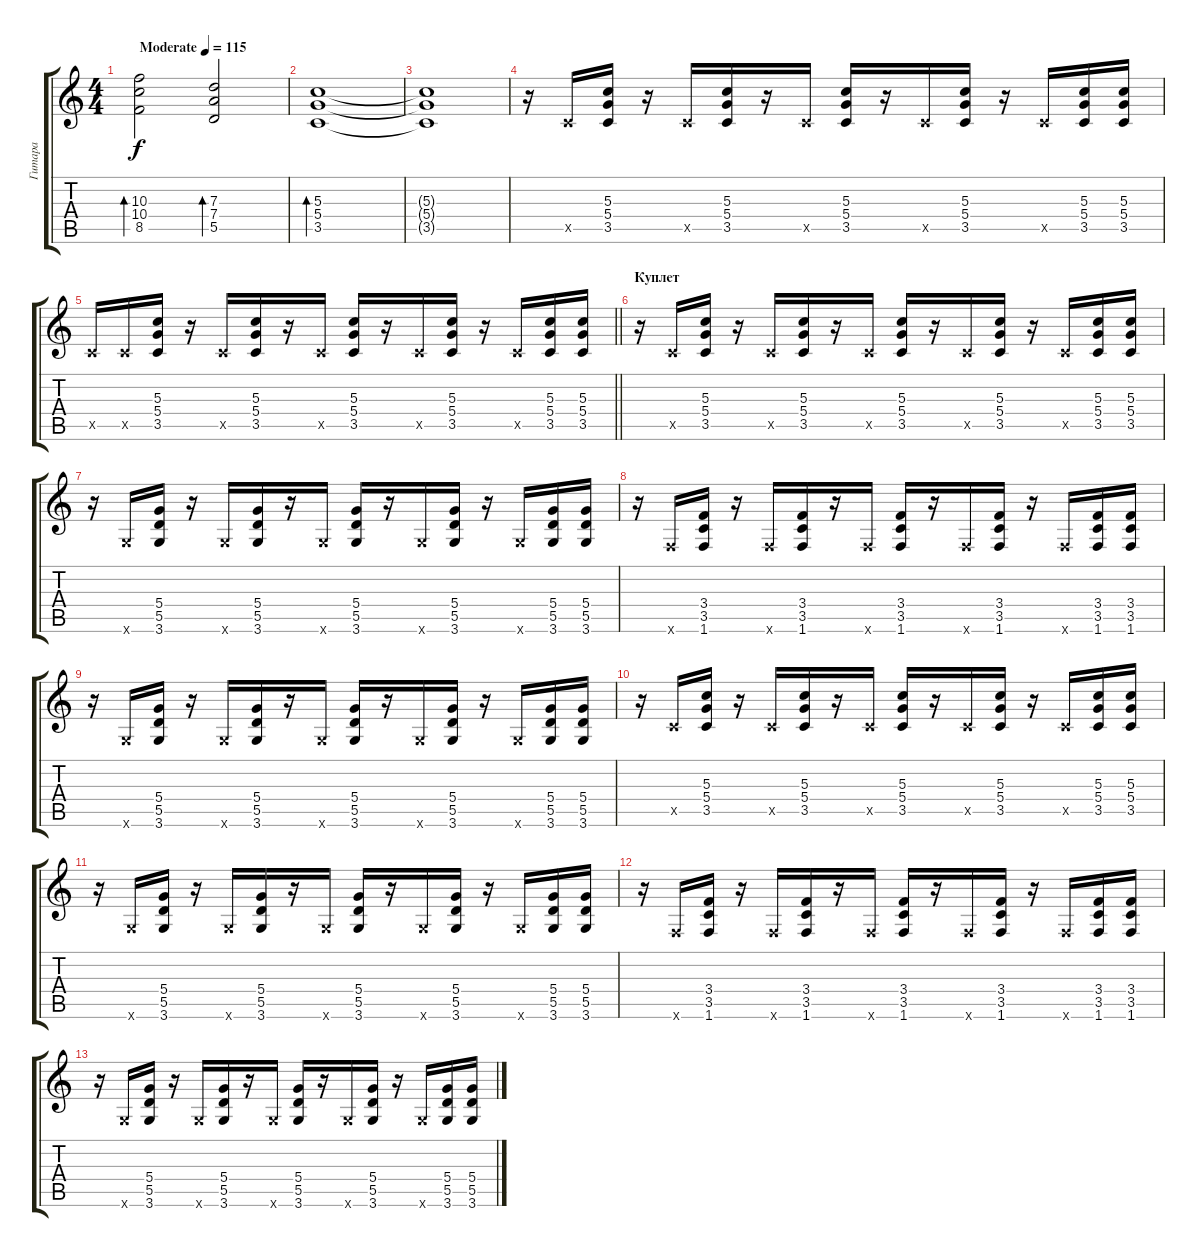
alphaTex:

\track ("Гитара" "Гитара") {instrument electricguitarclean}
\staff {score tabs}
\tuning (E4 B3 G3 D3 A2 E2) {hide}
\ts (4 4)
\tempo (115 "Moderate")
\clef g2
\ks c
(10.3 10.4 8.5).2{bd 240 dy f instrument electricguitarclean} (7.3 7.4 5.5).2{bd 240} |
(5.3 5.4 3.5).1{bd 240} |
(5.3{t} 5.4{t} 3.5{t}).1 |
r.16 3.5{x}.16 (5.3 5.4 3.5).16 r.16 3.5{x}.16 (5.3 5.4 3.5).16 r.16 3.5{x}.16 (5.3 5.4 3.5).16 r.16 3.5{x}.16 (5.3 5.4 3.5).16 r.16 3.5{x}.16 (5.3 5.4 3.5).16 (5.3 5.4 3.5).16 |
\barLineRight lightlight
3.5{x}.16 3.5{x}.16 (5.3 5.4 3.5).16 r.16 3.5{x}.16 (5.3 5.4 3.5).16 r.16 3.5{x}.16 (5.3 5.4 3.5).16 r.16 3.5{x}.16 (5.3 5.4 3.5).16 r.16 3.5{x}.16 (5.3 5.4 3.5).16 (5.3 5.4 3.5).16 |
\section ("" "Куплет")
r.16 3.5{x}.16 (5.3 5.4 3.5).16 r.16 3.5{x}.16 (5.3 5.4 3.5).16 r.16 3.5{x}.16 (5.3 5.4 3.5).16 r.16 3.5{x}.16 (5.3 5.4 3.5).16 r.16 3.5{x}.16 (5.3 5.4 3.5).16 (5.3 5.4 3.5).16 |
r.16 3.6{x}.16 (5.4 5.5 3.6).16 r.16 3.6{x}.16 (5.4 5.5 3.6).16 r.16 3.6{x}.16 (5.4 5.5 3.6).16 r.16 3.6{x}.16 (5.4 5.5 3.6).16 r.16 3.6{x}.16 (5.4 5.5 3.6).16 (5.4 5.5 3.6).16 |
r.16 1.6{x}.16 (3.4 3.5 1.6).16 r.16 1.6{x}.16 (3.4 3.5 1.6).16 r.16 1.6{x}.16 (3.4 3.5 1.6).16 r.16 1.6{x}.16 (3.4 3.5 1.6).16 r.16 1.6{x}.16 (3.4 3.5 1.6).16 (3.4 3.5 1.6).16 |
r.16 3.6{x}.16 (5.4 5.5 3.6).16 r.16 3.6{x}.16 (5.4 5.5 3.6).16 r.16 3.6{x}.16 (5.4 5.5 3.6).16 r.16 3.6{x}.16 (5.4 5.5 3.6).16 r.16 3.6{x}.16 (5.4 5.5 3.6).16 (5.4 5.5 3.6).16 |
r.16 3.5{x}.16 (5.3 5.4 3.5).16 r.16 3.5{x}.16 (5.3 5.4 3.5).16 r.16 3.5{x}.16 (5.3 5.4 3.5).16 r.16 3.5{x}.16 (5.3 5.4 3.5).16 r.16 3.5{x}.16 (5.3 5.4 3.5).16 (5.3 5.4 3.5).16 |
r.16 3.6{x}.16 (5.4 5.5 3.6).16 r.16 3.6{x}.16 (5.4 5.5 3.6).16 r.16 3.6{x}.16 (5.4 5.5 3.6).16 r.16 3.6{x}.16 (5.4 5.5 3.6).16 r.16 3.6{x}.16 (5.4 5.5 3.6).16 (5.4 5.5 3.6).16 |
r.16 1.6{x}.16 (3.4 3.5 1.6).16 r.16 1.6{x}.16 (3.4 3.5 1.6).16 r.16 1.6{x}.16 (3.4 3.5 1.6).16 r.16 1.6{x}.16 (3.4 3.5 1.6).16 r.16 1.6{x}.16 (3.4 3.5 1.6).16 (3.4 3.5 1.6).16 |
r.16 3.6{x}.16 (5.4 5.5 3.6).16 r.16 3.6{x}.16 (5.4 5.5 3.6).16 r.16 3.6{x}.16 (5.4 5.5 3.6).16 r.16 3.6{x}.16 (5.4 5.5 3.6).16 r.16 3.6{x}.16 (5.4 5.5 3.6).16 (5.4 5.5 3.6).16
